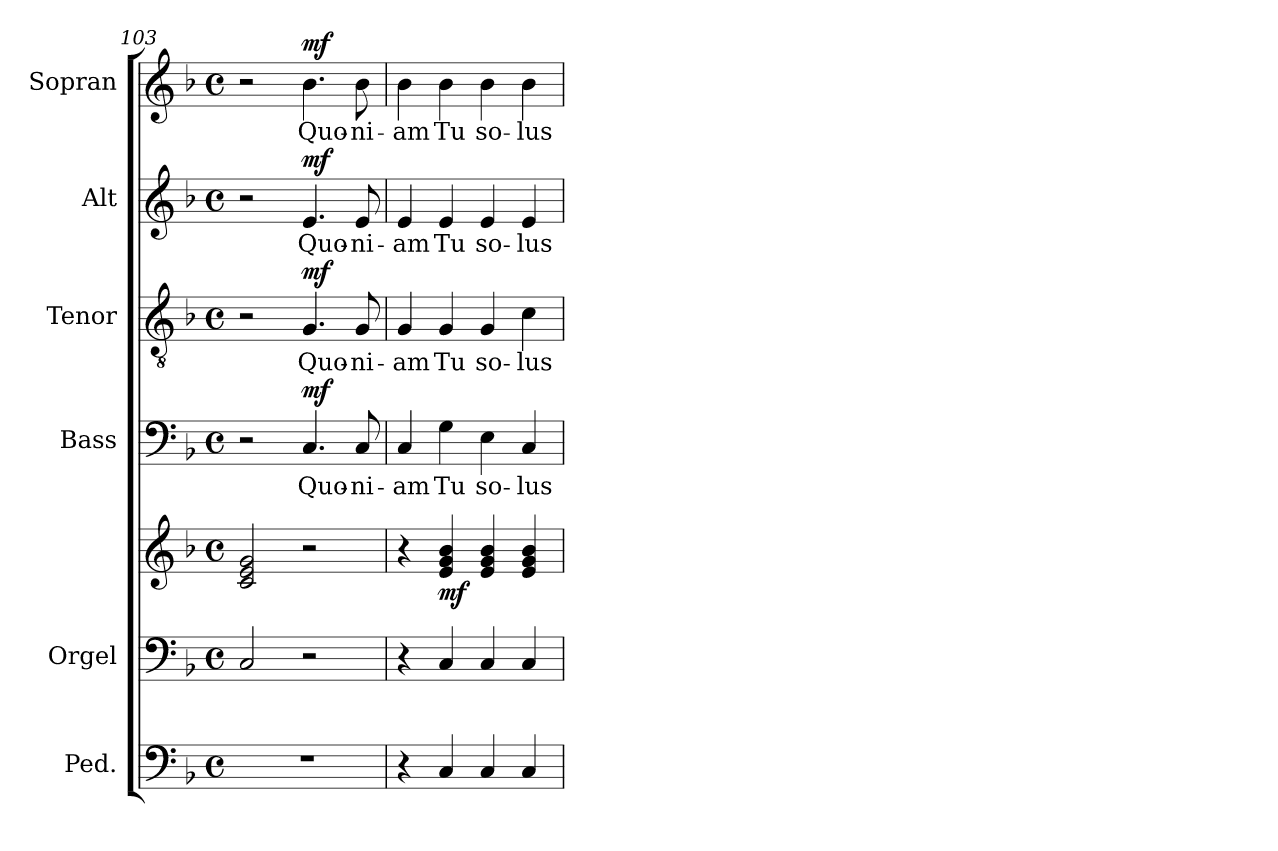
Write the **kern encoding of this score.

**kern	**kern	**kern	**dynam	**kern	**text	**dynam	**kern	**text	**dynam	**kern	**text	**dynam	**kern	**text	**dynam
*part6	*part5	*part5	*part5	*part4	*part4	*part4	*part3	*part3	*part3	*part2	*part2	*part2	*part1	*part1	*part1
*staff7	*staff6	*staff5	*staff5/6	*staff4	*staff4	*staff4	*staff3	*staff3	*staff3	*staff2	*staff2	*staff2	*staff1	*staff1	*staff1
*I"Ped.	*I"Orgel	*	*	*I"Bass	*	*	*I"Tenor	*	*	*I"Alt	*	*	*I"Sopran	*	*
*	*I'Org.	*	*	*I'B.	*	*	*I'T.	*	*	*I'A.	*	*	*I'S.	*	*
*clefF4	*clefF4	*clefG2	*	*clefF4	*	*	*clefGv2	*	*	*clefG2	*	*	*clefG2	*	*
*ITrd7c12	*	*	*	*	*	*	*	*	*	*	*	*	*	*	*
*k[b-]	*k[b-]	*k[b-]	*	*k[b-]	*	*	*k[b-]	*	*	*k[b-]	*	*	*k[b-]	*	*
*F:	*F:	*F:	*	*F:	*	*	*F:	*	*	*F:	*	*	*F:	*	*
*M4/4	*M4/4	*M4/4	*	*M4/4	*	*	*M4/4	*	*	*M4/4	*	*	*M4/4	*	*
*met(c)	*met(c)	*met(c)	*	*met(c)	*	*	*met(c)	*	*	*met(c)	*	*	*met(c)	*	*
=103	=103	=103	=103	=103	=103	=103	=103	=103	=103	=103	=103	=103	=103	=103	=103
1r	2C/	2c/ 2e/ 2g/	.	2r	.	.	2r	.	.	2r	.	.	2r	.	.
!	!	!	!	!	!LO:LY:b	!LO:DY:a	!	!LO:LY:b	!LO:DY:a	!	!LO:LY:b	!LO:DY:a	!	!LO:LY:b	!LO:DY:a
.	2r	2r	.	4.C/	Quo-	mf	4.G/	Quo-	mf	4.e/	Quo-	mf	4.b-\	Quo-	mf
!	!	!	!	!	!LO:LY:b	!	!	!LO:LY:b	!	!	!LO:LY:b	!	!	!LO:LY:b	!
.	.	.	.	8C/	-ni-	.	8G/	-ni-	.	8e/	-ni-	.	8b-\	-ni-	.
=104	=104	=104	=104	=104	=104	=104	=104	=104	=104	=104	=104	=104	=104	=104	=104
!	!	!	!	!	!LO:LY:b	!	!	!LO:LY:b	!	!	!LO:LY:b	!	!	!LO:LY:b	!
4r	4r	4r	.	4C/	-am	.	4G/	-am	.	4e/	-am	.	4b-\	-am	.
!	!	!	!LO:DY:b	!	!LO:LY:b	!	!	!LO:LY:b	!	!	!LO:LY:b	!	!	!LO:LY:b	!
4CC/	4C/	4e/ 4g/ 4b-/	mf	4G\	Tu	.	4G/	Tu	.	4e/	Tu	.	4b-\	Tu	.
!	!	!	!	!	!LO:LY:b	!	!	!LO:LY:b	!	!	!LO:LY:b	!	!	!LO:LY:b	!
4CC/	4C/	4e/ 4g/ 4b-/	.	4E\	so-	.	4G/	so-	.	4e/	so-	.	4b-\	so-	.
!	!	!	!	!	!LO:LY:b	!	!	!LO:LY:b	!	!	!LO:LY:b	!	!	!LO:LY:b	!
4CC/	4C/	4e/ 4g/ 4b-/	.	4C/	-lus	.	4c\	-lus	.	4e/	-lus	.	4b-\	-lus	.
=	=	=	=	=	=	=	=	=	=	=	=	=	=	=	=
*-	*-	*-	*-	*-	*-	*-	*-	*-	*-	*-	*-	*-	*-	*-	*-
